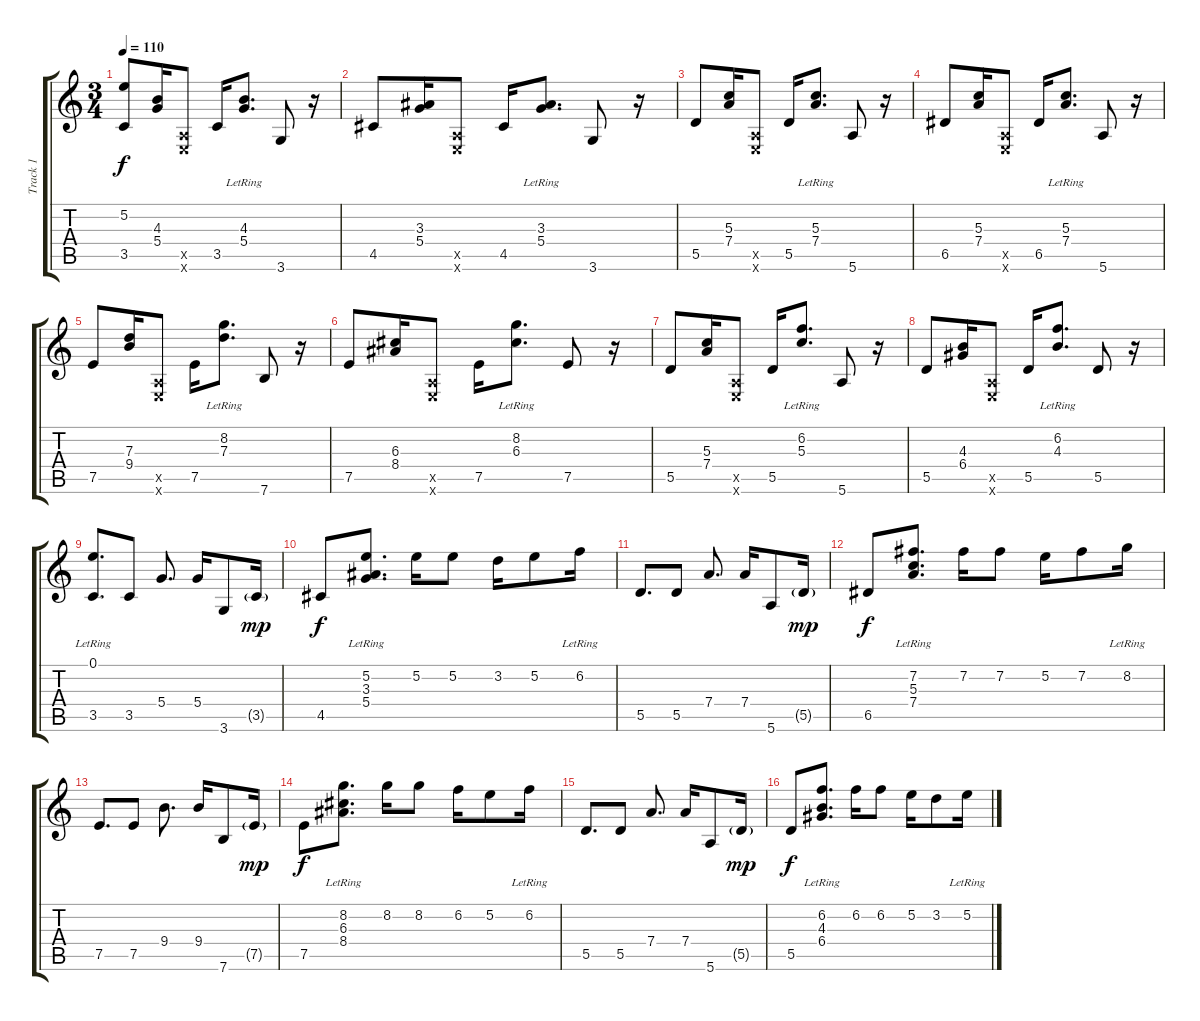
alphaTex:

\track ("Track 1" "Track 1") {instrument acousticguitarsteel}
\staff {score tabs}
\tuning (E4 B3 G3 D3 A2 E2) {hide}
\ts (3 4)
\tempo 110
\clef g2
\ks c
(5.2{t} 3.5).8{dy f} (4.3 5.4).16 (0.5{x} 0.6{x}).8 3.5.16 (4.3{lr} 5.4{lr}).8{d} 3.6.8 r.16 |
4.5.8 (3.3 5.4).16 (0.5{x} 0.6{x}).8 4.5.16 (3.3{lr} 5.4{lr}).8{d} 3.6.8 r.16 |
5.5.8 (5.3 7.4).16 (0.5{x} 0.6{x}).8 5.5.16 (5.3{lr} 7.4{lr}).8{d} 5.6.8 r.16 |
6.5.8 (5.3 7.4).16 (0.5{x} 0.6{x}).8 6.5.16 (5.3{lr} 7.4{lr}).8{d} 5.6.8 r.16 |
7.5.8 (7.3 9.4).16 (0.5{x} 0.6{x}).8 7.5.16 (8.2{lr} 7.3{lr}).8{d} 7.6.8 r.16 |
7.5.8 (6.3 8.4).16 (0.5{x} 0.6{x}).8 7.5.16 (8.2{lr} 6.3{lr}).8{d} 7.5.8 r.16 |
5.5.8 (5.3 7.4).16 (0.5{x} 0.6{x}).8 5.5.16 (6.2{lr} 5.3{lr}).8{d} 5.6.8 r.16 |
5.5.8 (4.3 6.4).16 (0.5{x} 0.6{x}).8 5.5.16 (6.2{lr} 4.3{lr}).8{d} 5.5.8 r.16 |
(0.1{lr} 3.5).8{d} 3.5.8 5.4.8{d} 5.4.16 3.6.8 3.5{g}.16{dy mp} |
4.5.8{dy f} (5.2 3.3{lr} 5.4{lr}).8{d} 5.2.16 5.2.8 3.2.16 5.2.8 6.2{lr}.16 |
5.5.8{d} 5.5.8 7.4.8{d} 7.4.16 5.6.8 5.5{g}.16{dy mp} |
6.5.8{dy f} (7.2 5.3{lr} 7.4{lr}).8{d} 7.2.16 7.2.8 5.2.16 7.2.8 8.2{lr}.16 |
7.5.8{d} 7.5.8 9.4.8{d} 9.4.16 7.6.8 7.5{g}.16{dy mp} |
7.5.8{dy f} (8.2 6.3{lr} 8.4{lr}).8{d} 8.2.16 8.2.8 6.2.16 5.2.8 6.2{lr}.16 |
5.5.8{d} 5.5.8 7.4.8{d} 7.4.16 5.6.8 5.5{g}.16{dy mp} |
5.5.8{dy f} (6.2 4.3{lr} 6.4{lr}).8{d} 6.2.16 6.2.8 5.2.16 3.2.8 5.2{lr}.16
